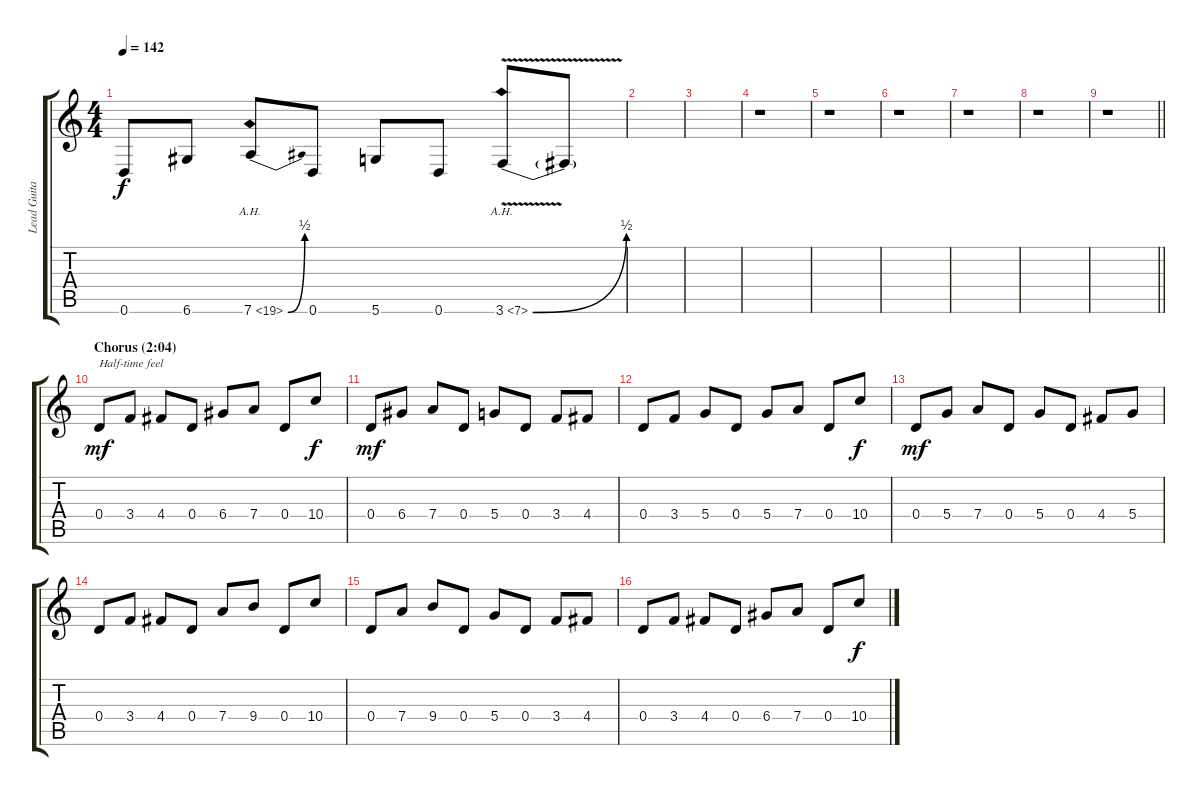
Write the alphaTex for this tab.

\track ("Lead Guitar (Slash)  " "Lead Guita") {instrument overdrivenguitar}
\staff {score tabs}
\tuning (E4 B3 G3 D3 A2 D2) {hide}
\ts (4 4)
\tempo 142
\clef g2
\ks c
0.6.8{dy f} 6.6.8 7.6{be (bend 0 0 60 2) ah 12}.8 0.6.8 5.6.8 0.6.8 3.6{be (bend 0 0 60 2) ah 4 v}.8 3.6{t}.8 |
|
|
r.1 |
r.1 |
r.1 |
r.1 |
r.1 |
\barLineRight lightlight
r.1 |
\section ("" "Chorus (2:04)")
0.4.8{txt "Half-time feel" dy mf} 3.4.8 4.4.8 0.4.8 6.4.8 7.4.8 0.4.8 10.4.8{dy f} |
0.4.8{dy mf} 6.4.8 7.4.8 0.4.8 5.4.8 0.4.8 3.4.8 4.4.8 |
0.4.8 3.4.8 5.4.8 0.4.8 5.4.8 7.4.8 0.4.8 10.4.8{dy f} |
0.4.8{dy mf} 5.4.8 7.4.8 0.4.8 5.4.8 0.4.8 4.4.8 5.4.8 |
0.4.8 3.4.8 4.4.8 0.4.8 7.4.8 9.4.8 0.4.8 10.4.8 |
0.4.8 7.4.8 9.4.8 0.4.8 5.4.8 0.4.8 3.4.8 4.4.8 |
0.4.8 3.4.8 4.4.8 0.4.8 6.4.8 7.4.8 0.4.8 10.4.8{dy f}
